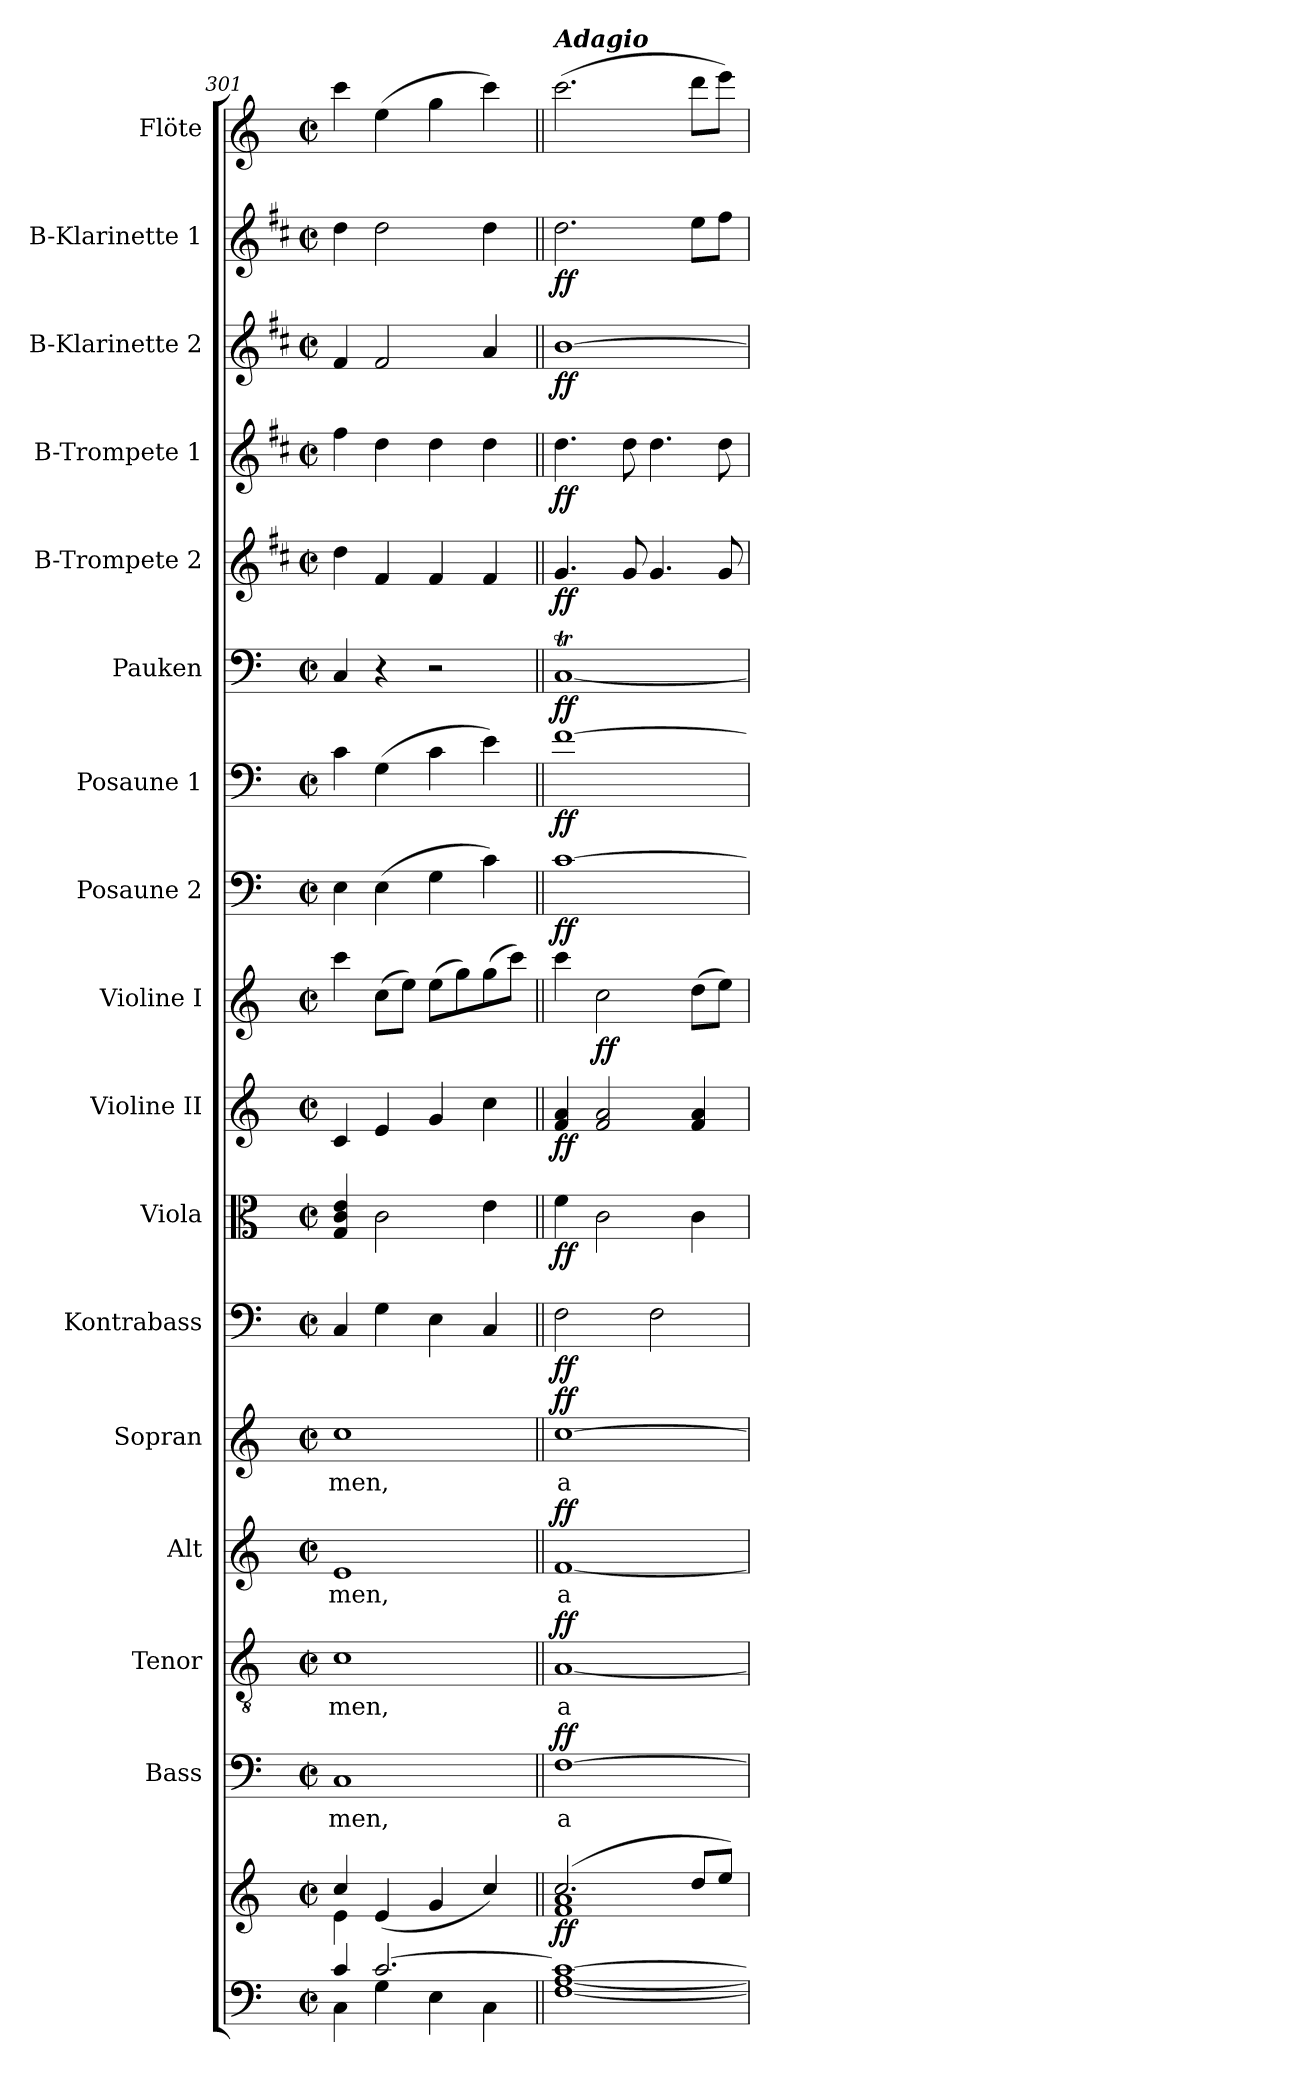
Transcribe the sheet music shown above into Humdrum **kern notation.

**kern	**kern	**dynam	**kern	**text	**dynam	**kern	**text	**dynam	**kern	**text	**dynam	**kern	**text	**dynam	**kern	**dynam	**kern	**dynam	**kern	**dynam	**kern	**dynam	**kern	**dynam	**kern	**dynam	**kern	**dynam	**kern	**dynam	**kern	**dynam	**kern	**dynam	**kern	**dynam	**kern
*part17	*part17	*part17	*part16	*part16	*part16	*part15	*part15	*part15	*part14	*part14	*part14	*part13	*part13	*part13	*part12	*part12	*part11	*part11	*part10	*part10	*part9	*part9	*part8	*part8	*part7	*part7	*part6	*part6	*part5	*part5	*part4	*part4	*part3	*part3	*part2	*part2	*part1
*staff18	*staff17	*staff17/18	*staff16	*staff16	*staff16	*staff15	*staff15	*staff15	*staff14	*staff14	*staff14	*staff13	*staff13	*staff13	*staff12	*staff12	*staff11	*staff11	*staff10	*staff10	*staff9	*staff9	*staff8	*staff8	*staff7	*staff7	*staff6	*staff6	*staff5	*staff5	*staff4	*staff4	*staff3	*staff3	*staff2	*staff2	*staff1
*	*	*	*I"Bass	*	*	*I"Tenor	*	*	*I"Alt	*	*	*I"Sopran	*	*	*I"Kontrabass	*	*I"Viola	*	*I"Violine II	*	*I"Violine I	*	*I"Posaune 2	*	*I"Posaune 1	*	*I"Pauken	*	*I"B-Trompete 2	*	*I"B-Trompete 1	*	*I"B-Klarinette 2	*	*I"B-Klarinette 1	*	*I"Flöte
*	*	*	*I'B.	*	*	*I'T.	*	*	*I'A.	*	*	*I'S.	*	*	*I'Kb.	*	*I'Vla.	*	*I'Vl. II	*	*I'Vl. I	*	*I'Pos. 2	*	*I'Pos. 1	*	*I'Pk.	*	*I'B Trp. 2	*	*I'B Trp. 1	*	*I'B Kl. 2	*	*I'B Kl. 1	*	*I'Fl.
*clefF4	*clefG2	*	*clefF4	*	*	*clefGv2	*	*	*clefG2	*	*	*clefG2	*	*	*clefF4	*	*clefC3	*	*clefG2	*	*clefG2	*	*clefF4	*	*clefF4	*	*clefF4	*	*clefG2	*	*clefG2	*	*clefG2	*	*clefG2	*	*clefG2
*	*	*	*	*	*	*	*	*	*	*	*	*	*	*	*ITrd7c12	*	*	*	*	*	*	*	*	*	*	*	*	*	*ITrd1c2	*	*ITrd1c2	*	*ITrd1c2	*	*ITrd1c2	*	*
*k[]	*k[]	*	*k[]	*	*	*k[]	*	*	*k[]	*	*	*k[]	*	*	*k[]	*	*k[]	*	*k[]	*	*k[]	*	*k[]	*	*k[]	*	*k[]	*	*k[]	*	*k[]	*	*k[]	*	*k[]	*	*k[]
*C:	*C:	*	*C:	*	*	*C:	*	*	*C:	*	*	*C:	*	*	*C:	*	*C:	*	*C:	*	*C:	*	*C:	*	*C:	*	*C:	*	*C:	*	*C:	*	*C:	*	*C:	*	*C:
*M2/2	*M2/2	*	*M2/2	*	*	*M2/2	*	*	*M2/2	*	*	*M2/2	*	*	*M2/2	*	*M2/2	*	*M2/2	*	*M2/2	*	*M2/2	*	*M2/2	*	*M2/2	*	*M2/2	*	*M2/2	*	*M2/2	*	*M2/2	*	*M2/2
*met(c|)	*met(c|)	*	*met(c|)	*	*	*met(c|)	*	*	*met(c|)	*	*	*met(c|)	*	*	*met(c|)	*	*met(c|)	*	*met(c|)	*	*met(c|)	*	*met(c|)	*	*met(c|)	*	*met(c|)	*	*met(c|)	*	*met(c|)	*	*met(c|)	*	*met(c|)	*	*met(c|)
=301	=301	=301	=301	=301	=301	=301	=301	=301	=301	=301	=301	=301	=301	=301	=301	=301	=301	=301	=301	=301	=301	=301	=301	=301	=301	=301	=301	=301	=301	=301	=301	=301	=301	=301	=301	=301	=301
*^	*^	*	*	*	*	*	*	*	*	*	*	*	*	*	*	*	*	*	*	*	*	*	*	*	*	*	*	*	*	*	*	*	*	*	*	*	*
!	!	!	!	!	!	!LO:LY:b	!	!	!LO:LY:b	!	!	!LO:LY:b	!	!	!LO:LY:b	!	!	!	!	!	!	!	!	!	!	!	!	!	!	!	!	!	!	!	!	!	!	!	!
4c/	4C\	4cc/	4e\	.	1C	-men,	.	1c	-men,	.	1e	-men,	.	1cc	-men,	.	4CC/	.	4G/ 4c/ 4e/	.	4c/	.	4ccc\	.	4E\	.	4c\	.	4C/	.	4cc\	.	4ee\	.	4e/	.	4cc\	.	4ccc\
[>2.c/	4G\	(<4e/	2.ryy	.	.	.	.	.	.	.	.	.	.	.	.	.	4GG\	.	2c\	.	4e/	.	(>8cc\L	.	(>4E\	.	(>4G\	.	4r	.	4e/	.	4cc\	.	2e/	.	2cc\	.	(>4ee\
.	.	.	.	.	.	.	.	.	.	.	.	.	.	.	.	.	.	.	.	.	.	.	8ee\J)	.	.	.	.	.	.	.	.	.	.	.	.	.	.	.	.
.	4E\	4g/	.	.	.	.	.	.	.	.	.	.	.	.	.	.	4EE\	.	.	.	4g/	.	(>8ee\L	.	4G\	.	4c\	.	2r	.	4e/	.	4cc\	.	.	.	.	.	4gg\
.	.	.	.	.	.	.	.	.	.	.	.	.	.	.	.	.	.	.	.	.	.	.	8gg\)	.	.	.	.	.	.	.	.	.	.	.	.	.	.	.	.
.	4C\	4cc/)	.	.	.	.	.	.	.	.	.	.	.	.	.	.	4CC/	.	4e\	.	4cc\	.	(>8gg\	.	4c\)	.	4e\)	.	.	.	4e/	.	4cc\	.	4g/	.	4cc\	.	4ccc\)
.	.	.	.	.	.	.	.	.	.	.	.	.	.	.	.	.	.	.	.	.	.	.	8ccc\J)	.	.	.	.	.	.	.	.	.	.	.	.	.	.	.	.
=302||	=302||	=302||	=302||	=302||	=302||	=302||	=302||	=302||	=302||	=302||	=302||	=302||	=302||	=302||	=302||	=302||	=302||	=302||	=302||	=302||	=302||	=302||	=302||	=302||	=302||	=302||	=302||	=302||	=302||	=302||	=302||	=302||	=302||	=302||	=302||	=302||	=302||	=302||	=302||
!	!	!	!	!	!	!	!	!	!	!	!	!	!	!	!	!	!	!	!	!	!	!	!	!	!	!	!	!	!	!	!	!	!	!	!	!	!	!	!LO:TX:a:Bi:t=Adagio
!	!	!	!	!LO:DY:b	!	!LO:LY:b	!LO:DY:a	!	!LO:LY:b	!LO:DY:a	!	!LO:LY:b	!LO:DY:a	!	!LO:LY:b	!LO:DY:a	!	!LO:DY:b	!	!LO:DY:b	!	!LO:DY:b	!	!	!	!LO:DY:b	!	!LO:DY:b	!	!LO:DY:b	!	!LO:DY:b	!	!LO:DY:b	!	!LO:DY:b	!	!LO:DY:b	!
1c_	[<1F [<1A	(2.cc/	1f 1a	ff	[1F	a-	ff	[1A	a-	ff	[1f	a-	ff	[1cc	a-	ff	2FF\	ff	4f\	ff	4f/ 4a/	ff	4ccc\	.	[1c	ff	[1f	ff	[1CT	ff	4.f/	ff	4.cc\	ff	[1a	ff	2.cc\	ff	(>2.ccc\
!	!	!	!	!	!	!	!	!	!	!	!	!	!	!	!	!	!	!	!	!	!	!	!	!LO:DY:b	!	!	!	!	!	!	!	!	!	!	!	!	!	!	!
.	.	.	.	.	.	.	.	.	.	.	.	.	.	.	.	.	.	.	2c\	.	2f/ 2a/	.	2cc\	ff	.	.	.	.	.	.	.	.	.	.	.	.	.	.	.
.	.	.	.	.	.	.	.	.	.	.	.	.	.	.	.	.	.	.	.	.	.	.	.	.	.	.	.	.	.	.	8f/	.	8cc\	.	.	.	.	.	.
.	.	.	.	.	.	.	.	.	.	.	.	.	.	.	.	.	2FF\	.	.	.	.	.	.	.	.	.	.	.	.	.	4.f/	.	4.cc\	.	.	.	.	.	.
.	.	8dd/L	.	.	.	.	.	.	.	.	.	.	.	.	.	.	.	.	4c\	.	4f/ 4a/	.	(>8dd\L	.	.	.	.	.	.	.	.	.	.	.	.	.	8dd\L	.	8ddd\L
.	.	8ee/J)	.	.	.	.	.	.	.	.	.	.	.	.	.	.	.	.	.	.	.	.	8ee\J)	.	.	.	.	.	.	.	8f/	.	8cc\	.	.	.	8ee\J	.	8eee\J)
*v	*v	*	*	*	*	*	*	*	*	*	*	*	*	*	*	*	*	*	*	*	*	*	*	*	*	*	*	*	*	*	*	*	*	*	*	*	*	*	*
*	*v	*v	*	*	*	*	*	*	*	*	*	*	*	*	*	*	*	*	*	*	*	*	*	*	*	*	*	*	*	*	*	*	*	*	*	*	*	*
=	=	=	=	=	=	=	=	=	=	=	=	=	=	=	=	=	=	=	=	=	=	=	=	=	=	=	=	=	=	=	=	=	=	=	=	=	=
*-	*-	*-	*-	*-	*-	*-	*-	*-	*-	*-	*-	*-	*-	*-	*-	*-	*-	*-	*-	*-	*-	*-	*-	*-	*-	*-	*-	*-	*-	*-	*-	*-	*-	*-	*-	*-	*-
